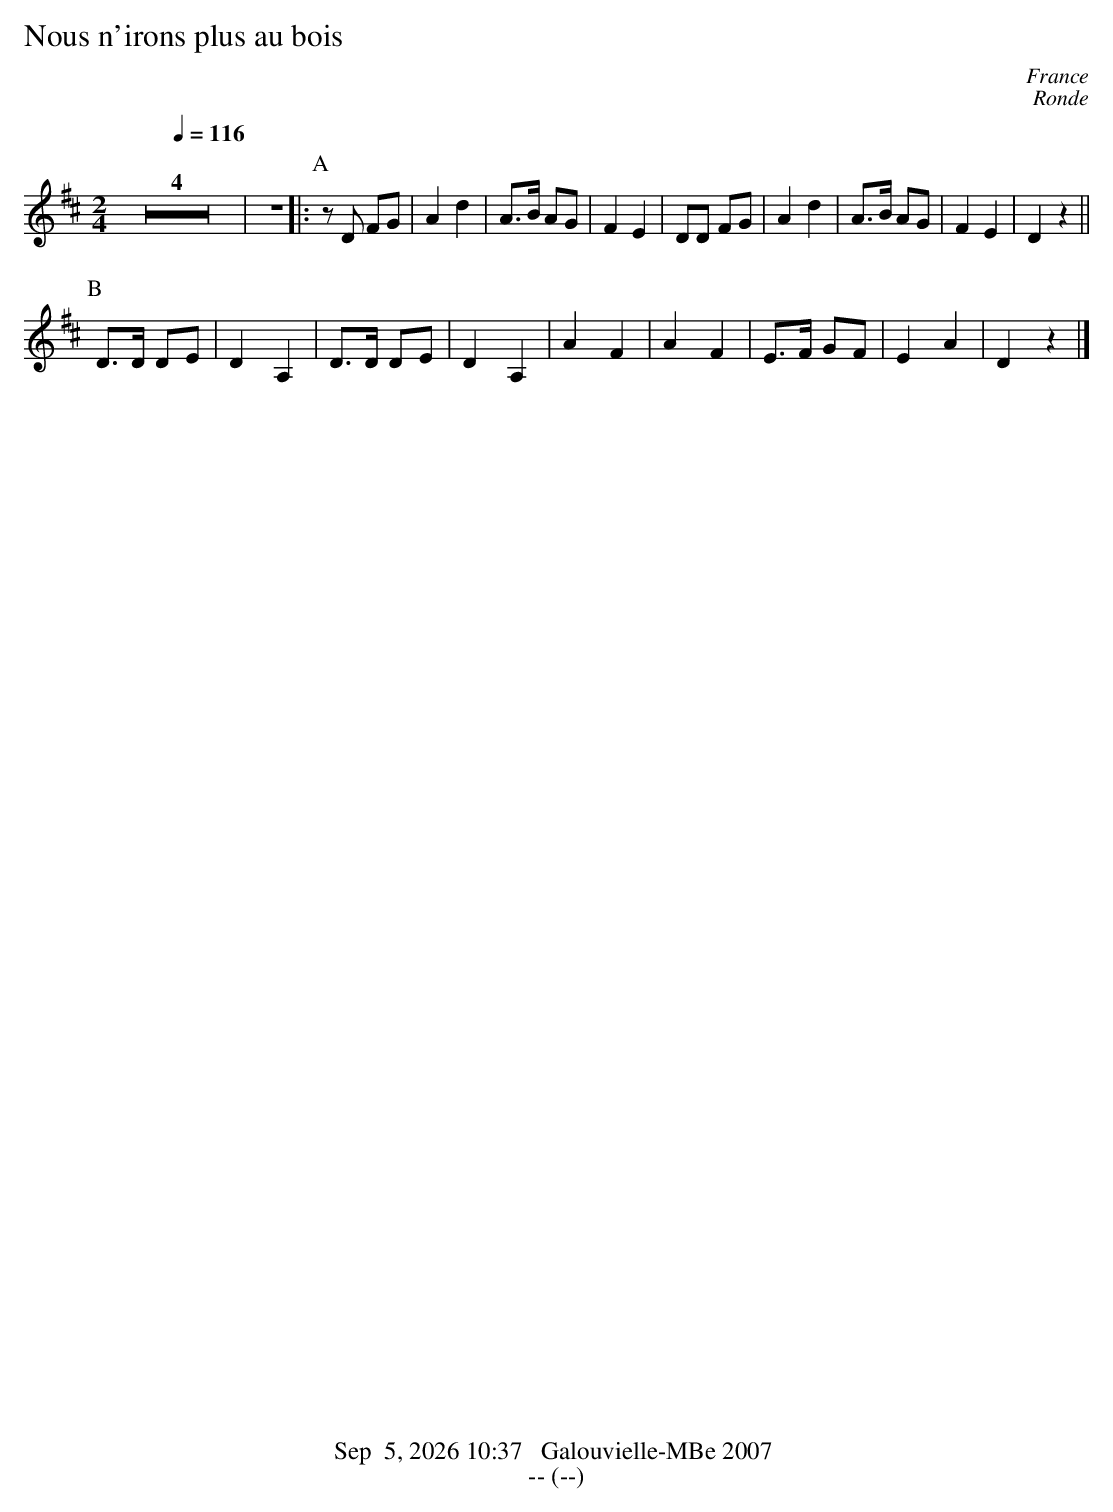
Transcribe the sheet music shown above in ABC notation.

X:1
T:Nous n'irons plus au bois
O:France
M:2/4
L:1/8
Q:1/4=116
K:D
Z4 | z4 |: [P:A] zD FG | A2d2 | A>B AG | F2 E2 | DD FG | A2d2 | A>B AG | F2E2 | D2z2 ||
P:B
D>D DE | D2 A,2 | D>D DE | D2A,2 | A2F2 | A2F2 | E>F GF | E2A2 | D2 z2 |]
